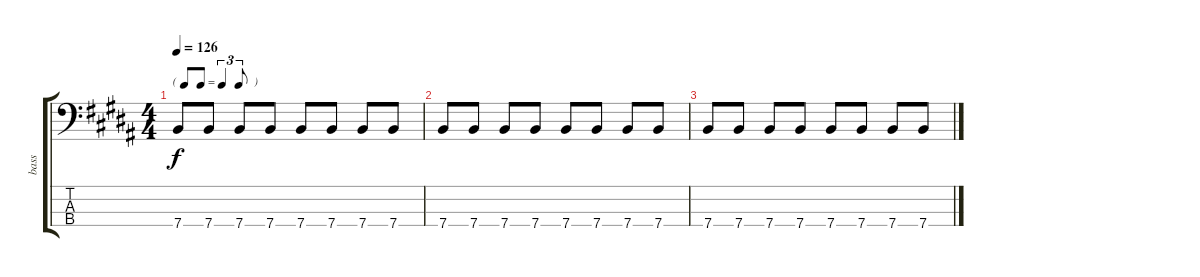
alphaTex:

\track ("bass" "bass") {instrument electricbassfinger}
\staff {score tabs}
\tuning (G2 D2 A1 E1) {hide}
\ts (4 4)
\tf triplet8th
\tempo 126
\clef f4
\ks b
7.4.8{dy f} 7.4.8 7.4.8 7.4.8 7.4.8 7.4.8 7.4.8 7.4.8 |
7.4.8 7.4.8 7.4.8 7.4.8 7.4.8 7.4.8 7.4.8 7.4.8 |
7.4.8 7.4.8 7.4.8 7.4.8 7.4.8 7.4.8 7.4.8 7.4.8
